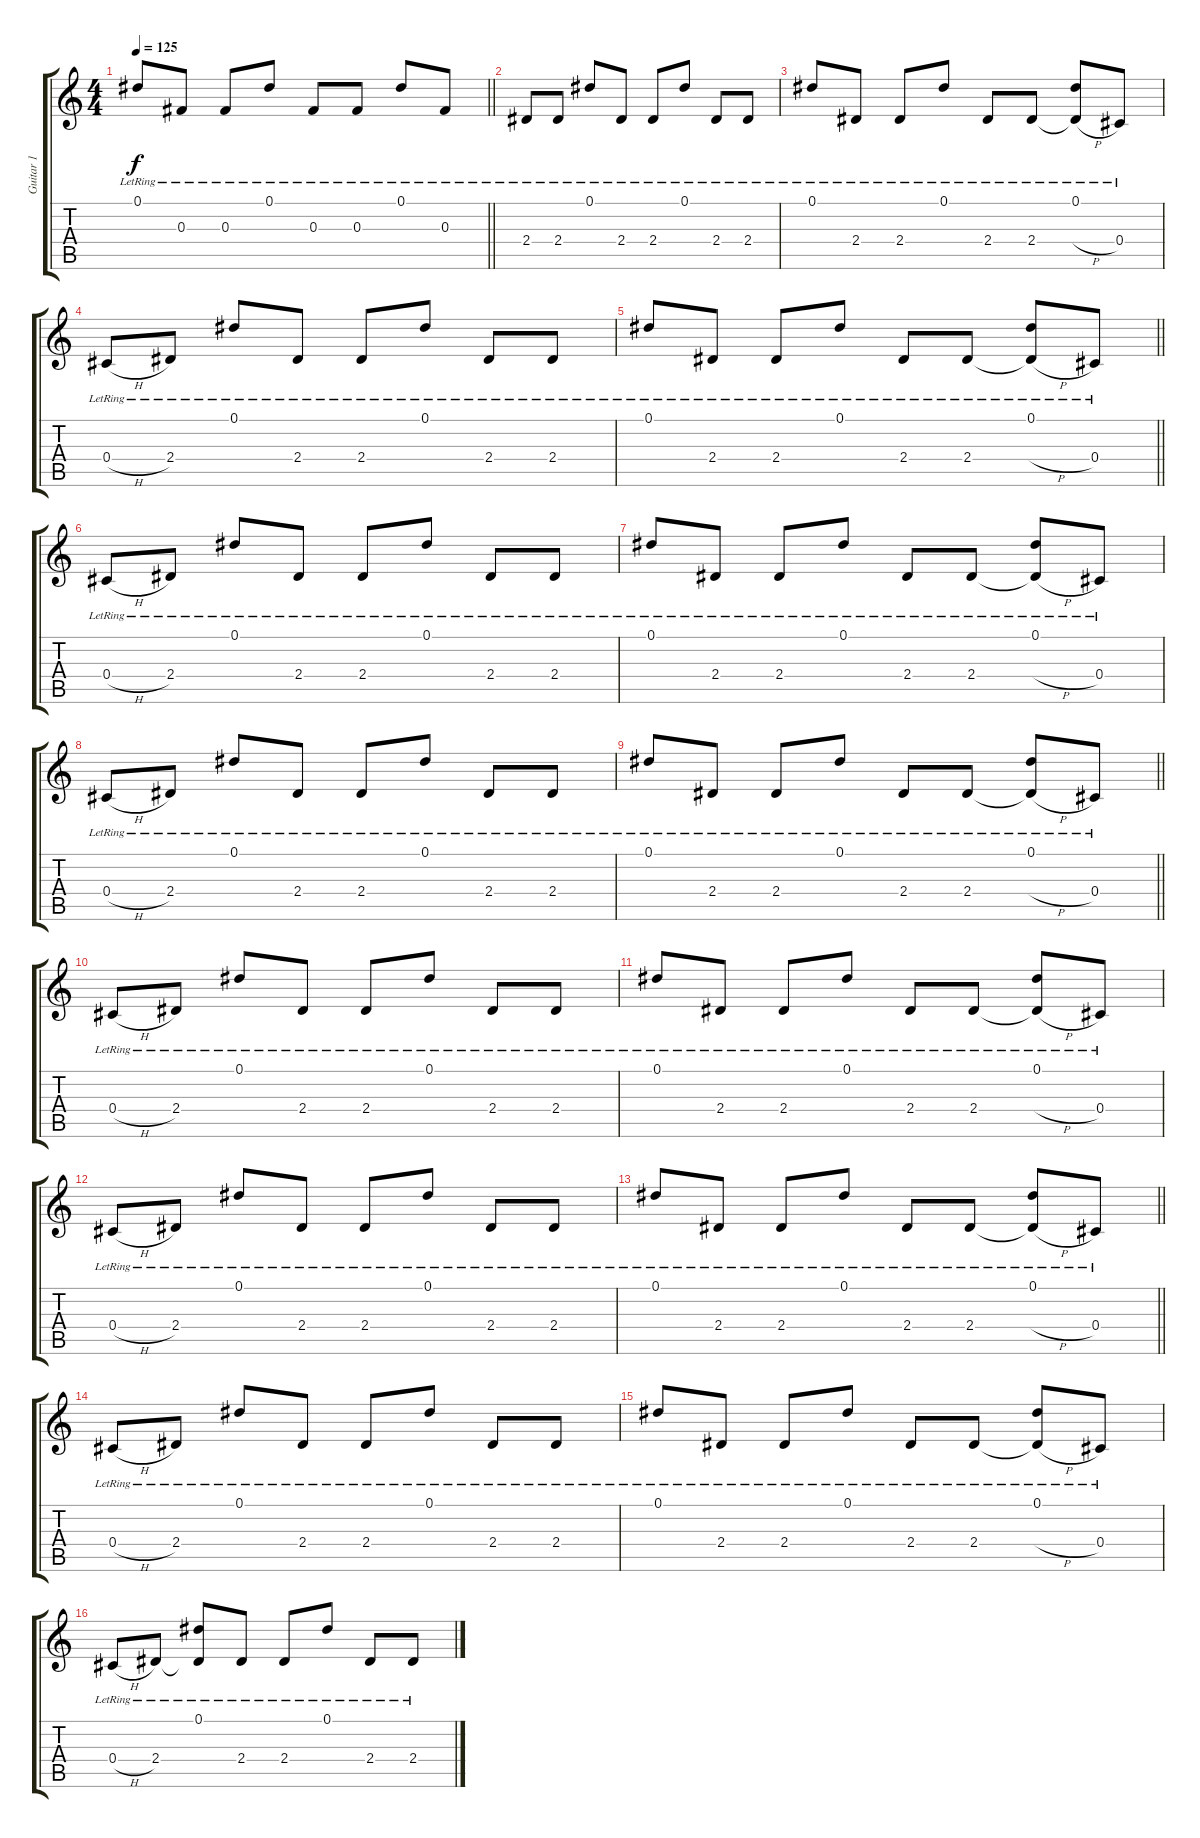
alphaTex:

\track ("Guitar 1" "Guitar 1") {instrument acousticguitarsteel}
\staff {score tabs}
\tuning (Eb4 Bb3 Gb3 Db3 Ab2 Eb2) {hide}
\ts (4 4)
\tempo 125
\clef g2
\barLineRight lightlight
\ks c
0.1{lr}.8{dy f} 0.3{lr}.8 0.3{lr}.8 0.1{lr}.8 0.3{lr}.8 0.3{lr}.8 0.1{lr}.8 0.3{lr}.8 |
\section ("" "")
2.4{lr}.8 2.4{lr}.8 0.1{lr}.8 2.4{lr}.8 2.4{lr}.8 0.1{lr}.8 2.4{lr}.8 2.4{lr}.8 |
0.1{lr}.8 2.4{lr}.8 2.4{lr}.8 0.1{lr}.8 2.4{lr}.8 2.4{lr}.8 (0.1{lr} 2.4{h t}).8 0.4{lr}.8 |
0.4{h lr}.8 2.4{lr}.8 0.1{lr}.8 2.4{lr}.8 2.4{lr}.8 0.1{lr}.8 2.4{lr}.8 2.4{lr}.8 |
\barLineRight lightlight
0.1{lr}.8 2.4{lr}.8 2.4{lr}.8 0.1{lr}.8 2.4{lr}.8 2.4{lr}.8 (0.1{lr} 2.4{h t}).8 0.4{lr}.8 |
0.4{h lr}.8 2.4{lr}.8 0.1{lr}.8 2.4{lr}.8 2.4{lr}.8 0.1{lr}.8 2.4{lr}.8 2.4{lr}.8 |
0.1{lr}.8 2.4{lr}.8 2.4{lr}.8 0.1{lr}.8 2.4{lr}.8 2.4{lr}.8 (0.1{lr} 2.4{h t}).8 0.4{lr}.8 |
0.4{h lr}.8 2.4{lr}.8 0.1{lr}.8 2.4{lr}.8 2.4{lr}.8 0.1{lr}.8 2.4{lr}.8 2.4{lr}.8 |
\barLineRight lightlight
0.1{lr}.8 2.4{lr}.8 2.4{lr}.8 0.1{lr}.8 2.4{lr}.8 2.4{lr}.8 (0.1{lr} 2.4{h t}).8 0.4{lr}.8 |
0.4{h lr}.8 2.4{lr}.8 0.1{lr}.8 2.4{lr}.8 2.4{lr}.8 0.1{lr}.8 2.4{lr}.8 2.4{lr}.8 |
0.1{lr}.8 2.4{lr}.8 2.4{lr}.8 0.1{lr}.8 2.4{lr}.8 2.4{lr}.8 (0.1{lr} 2.4{h t}).8 0.4{lr}.8 |
0.4{h lr}.8 2.4{lr}.8 0.1{lr}.8 2.4{lr}.8 2.4{lr}.8 0.1{lr}.8 2.4{lr}.8 2.4{lr}.8 |
\barLineRight lightlight
0.1{lr}.8 2.4{lr}.8 2.4{lr}.8 0.1{lr}.8 2.4{lr}.8 2.4{lr}.8 (0.1{lr} 2.4{h t}).8 0.4{lr}.8 |
0.4{h lr}.8 2.4{lr}.8 0.1{lr}.8 2.4{lr}.8 2.4{lr}.8 0.1{lr}.8 2.4{lr}.8 2.4{lr}.8 |
0.1{lr}.8 2.4{lr}.8 2.4{lr}.8 0.1{lr}.8 2.4{lr}.8 2.4{lr}.8 (0.1{lr} 2.4{h t}).8 0.4{lr}.8 |
0.4{h lr}.8 2.4{lr}.8 (0.1{lr} 2.4{t}).8 2.4{lr}.8 2.4{lr}.8 0.1{lr}.8 2.4{lr}.8 2.4{lr}.8
